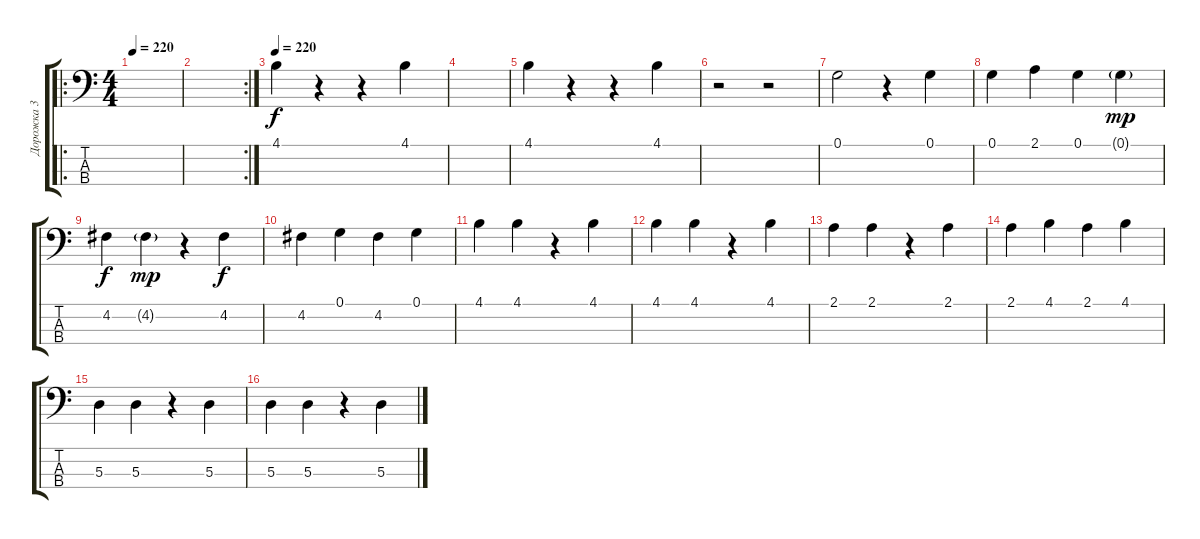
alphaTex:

\track ("Дорожка 3" "Дорожка 3") {instrument electricbassfinger}
\staff {score tabs}
\tuning (G2 D2 A1 E1) {hide}
\ro
\ts (4 4)
\tempo 220
\clef f4
\ks c
|
\rc 2
|
\tempo 220
4.1.4 r.4 r.4 4.1.4 |
|
4.1.4 r.4 r.4 4.1.4 |
r.2 r.2 |
0.1.2 r.4 0.1.4 |
0.1.4 2.1.4 0.1.4 0.1{g}.4{dy mp} |
4.2.4{dy f} 4.2{g}.4{dy mp} r.4 4.2.4{dy f} |
4.2.4 0.1.4 4.2.4 0.1.4 |
4.1.4 4.1.4 r.4 4.1.4 |
4.1.4 4.1.4 r.4 4.1.4 |
2.1.4 2.1.4 r.4 2.1.4 |
2.1.4 4.1.4 2.1.4 4.1.4 |
5.3.4 5.3.4 r.4 5.3.4 |
5.3.4 5.3.4 r.4 5.3.4
